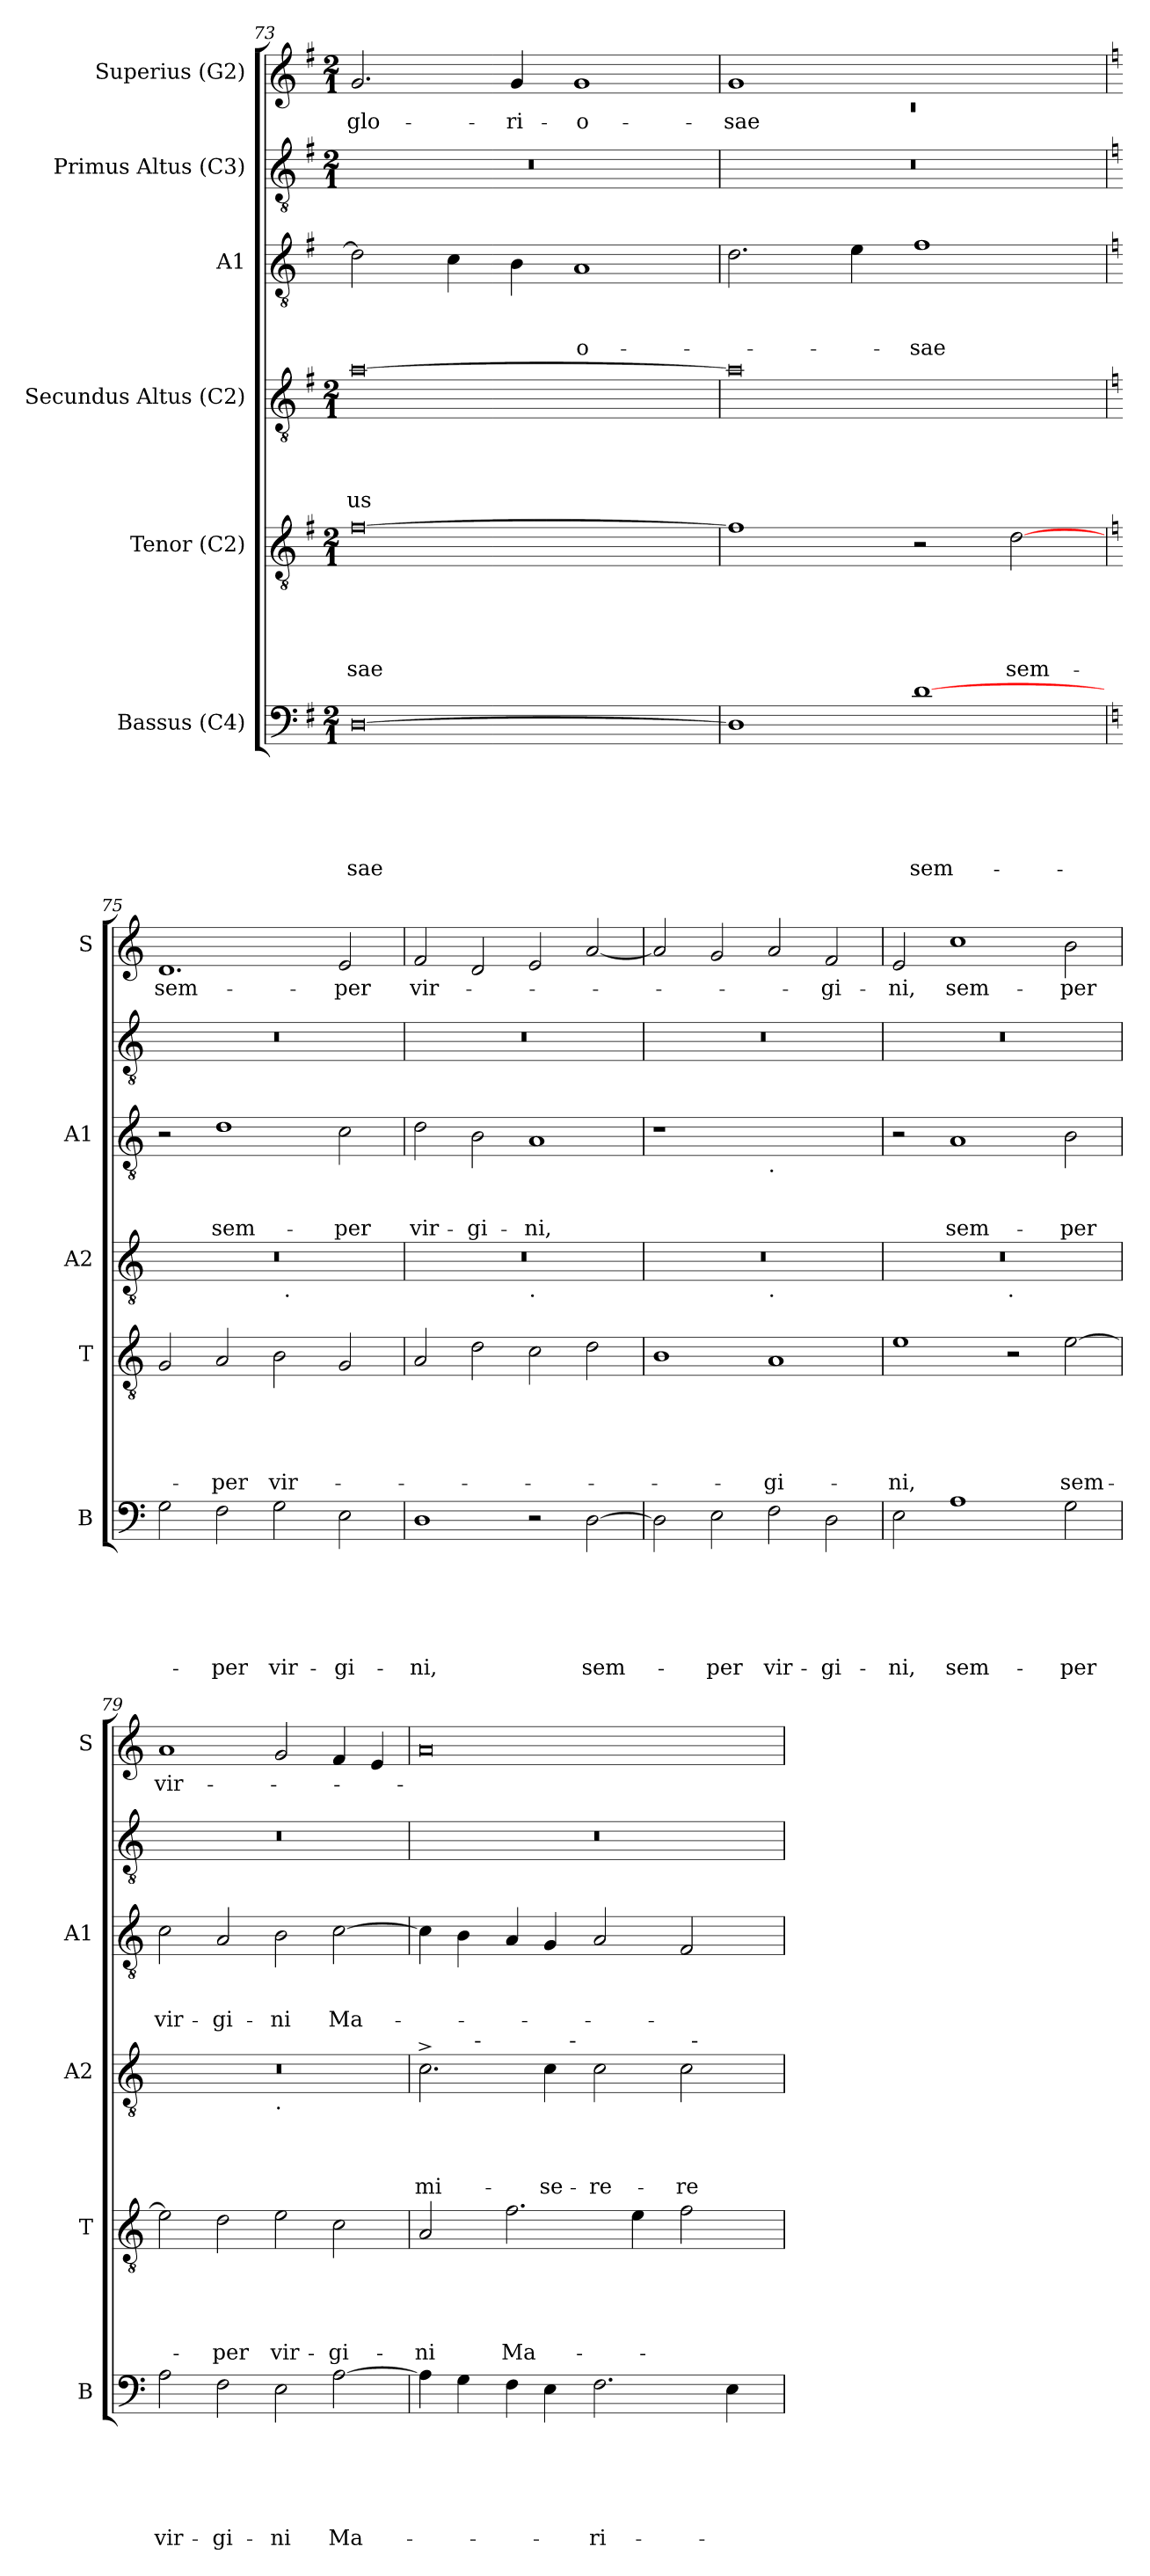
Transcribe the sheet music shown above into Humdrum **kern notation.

**kern	**text	**text	**text	**text	**text	**text	**kern	**text	**text	**text	**text	**text	**kern	**text	**text	**text	**text	**kern	**text	**text	**text	**kern	**kern	**text
*part6	*part6	*part6	*part6	*part6	*part6	*part6	*part5	*part5	*part5	*part5	*part5	*part5	*part4	*part4	*part4	*part4	*part4	*part3	*part3	*part3	*part3	*part2	*part1	*part1
*staff6	*staff6	*staff6	*staff6	*staff6	*staff6	*staff6	*staff5	*staff5	*staff5	*staff5	*staff5	*staff5	*staff4	*staff4	*staff4	*staff4	*staff4	*staff3	*staff3	*staff3	*staff3	*staff2	*staff1	*staff1
*I"Bassus (C4)	*	*	*	*	*	*	*I"Tenor (C2)	*	*	*	*	*	*I"Secundus Altus (C2)	*	*	*	*	*I"A1	*	*	*	*I"Primus Altus (C3)	*I"Superius (G2)	*
*I'B	*	*	*	*	*	*	*I'T	*	*	*	*	*	*I'A2	*	*	*	*	*I'A1	*	*	*	*	*I'S	*
*clefF4	*	*	*	*	*	*	*clefGv2	*	*	*	*	*	*clefGv2	*	*	*	*	*clefGv2	*	*	*	*clefGv2	*clefG2	*
*k[f#]	*	*	*	*	*	*	*k[f#]	*	*	*	*	*	*k[f#]	*	*	*	*	*k[f#]	*	*	*	*k[f#]	*k[f#]	*
*G:	*	*	*	*	*	*	*G:	*	*	*	*	*	*G:	*	*	*	*	*G:	*	*	*	*G:	*G:	*
*M2/1	*	*	*	*	*	*	*M2/1	*	*	*	*	*	*M2/1	*	*	*	*	*	*	*	*	*M2/1	*M2/1	*
=73	=73	=73	=73	=73	=73	=73	=73	=73	=73	=73	=73	=73	=73	=73	=73	=73	=73	=73	=73	=73	=73	=73	=73	=73
!	!	!	!	!	!	!LO:LY:b	!	!	!	!	!	!LO:LY:b	!	!	!	!	!LO:LY:b:rj	!	!	!	!	!	!	!LO:LY:b
[<0D	.	.	.	.	.	-sae	[>0f#	.	.	.	.	-sae	[>0a	.	.	.	-us	2d\]	.	.	.	0r	2.g/	glo-
.	.	.	.	.	.	.	.	.	.	.	.	.	.	.	.	.	.	4c\	.	.	.	.	.	.
!	!	!	!	!	!	!	!	!	!	!	!	!	!	!	!	!	!	!	!	!	!	!	!	!LO:LY:b
.	.	.	.	.	.	.	.	.	.	.	.	.	.	.	.	.	.	4B\	.	.	.	.	4g/	-ri-
!	!	!	!	!	!	!	!	!	!	!	!	!	!	!	!	!	!	!	!	!	!LO:LY:b:rj	!	!	!LO:LY:b:rj
.	.	.	.	.	.	.	.	.	.	.	.	.	.	.	.	.	.	1A	.	.	-o-	.	1g	-o-
=74	=74	=74	=74	=74	=74	=74	=74	=74	=74	=74	=74	=74	=74	=74	=74	=74	=74	=74	=74	=74	=74	=74	=74	=74
*	*	*	*	*	*	*	*	*	*	*	*	*	*	*	*	*	*	*	*	*	*	*	*^	*
!	!	!	!	!	!	!	!	!	!	!	!	!	!	!	!	!	!	!	!	!	!	!	!	!LO:N:vis=1	!LO:LY:b
1D]	.	.	.	.	.	.	1f#]	.	.	.	.	.	0a]	.	.	.	.	2.d\	.	.	.	0r	1g	0rc	-sae
.	.	.	.	.	.	.	.	.	.	.	.	.	.	.	.	.	.	4e\	.	.	.	.	.	.	.
!	!	!	!	!	!	!LO:LY:b	!	!	!	!	!	!	!	!	!	!	!	!	!	!	!LO:LY:b	!	!	!	!
[>1d	.	.	.	.	.	sem-	2r	.	.	.	.	.	.	.	.	.	.	1f#	.	.	-sae	.	1ryy	.	.
!	!	!	!	!	!	!	!	!	!	!	!	!LO:LY:b	!	!	!	!	!	!	!	!	!	!	!	!	!
.	.	.	.	.	.	.	[>2d\	.	.	.	.	sem-	.	.	.	.	.	.	.	.	.	.	.	.	.
*	*	*	*	*	*	*	*	*	*	*	*	*	*	*	*	*	*	*	*	*	*	*	*v	*v	*
!!LO:PB:g=z
=75	=75	=75	=75	=75	=75	=75	=75	=75	=75	=75	=75	=75	=75	=75	=75	=75	=75	=75	=75	=75	=75	=75	=75	=75
*k[]	*	*	*	*	*	*	*k[]	*	*	*	*	*	*k[]	*	*	*	*	*k[]	*	*	*	*k[]	*k[]	*
*C:	*	*	*	*	*	*	*C:	*	*	*	*	*	*C:	*	*	*	*	*C:	*	*	*	*C:	*C:	*
!	!	!	!	!	!	!	!	!	!	!	!	!	!	!	!	!	!	!	!	!	!	!	!	!LO:LY:b
*	*	*	*	*	*	*	*	*	*	*	*	*	*^	*	*	*	*	*	*	*	*	*	*	*
2G\	.	.	.	.	.	.	2G/	.	.	.	.	.	0r	1ryy	.	.	.	.	2r	.	.	.	0r	1.d	sem-
!	!	!	!	!	!	!LO:LY:b	!	!	!	!	!	!LO:LY:b	!	!	!	!	!	!	!	!	!	!LO:LY:b	!	!	!
2F\	.	.	.	.	.	-per	2A/	.	.	.	.	-per	.	.	.	.	.	.	1d	.	.	sem-	.	.	.
!	!	!	!	!	!	!LO:LY:b	!	!	!	!	!	!LO:LY:b	!	!	!	!	!	!	!	!	!	!	!	!	!
2G\	.	.	.	.	.	vir-	2B\	.	.	.	.	vir-	.	32ryy	.	.	.	.	.	.	.	.	.	.	.
!	!	!	!	!	!	!	!	!	!	!	!	!	!	!LO:TX:b:t=.	!	!	!	!	!	!	!	!	!	!	!
.	.	.	.	.	.	.	.	.	.	.	.	.	.	2ryy	.	.	.	.	.	.	.	.	.	.	.
!	!	!	!	!	!	!LO:LY:b	!	!	!	!	!	!	!	!	!	!	!	!	!	!	!	!LO:LY:b	!	!	!LO:LY:b
2E\	.	.	.	.	.	-gi-	2G/	.	.	.	.	.	.	.	.	.	.	.	2c\	.	.	-per	.	2e/	-per
.	.	.	.	.	.	.	.	.	.	.	.	.	.	4...ryy	.	.	.	.	.	.	.	.	.	.	.
=76	=76	=76	=76	=76	=76	=76	=76	=76	=76	=76	=76	=76	=76	=76	=76	=76	=76	=76	=76	=76	=76	=76	=76	=76	=76
!	!	!	!	!	!	!LO:LY:b	!	!	!	!	!	!	!	!	!	!	!	!	!	!	!	!LO:LY:b	!	!	!LO:LY:b
1D	.	.	.	.	.	-ni,	2A/	.	.	.	.	.	0r	1ryy	.	.	.	.	2d\	.	.	vir-	0r	2f/	vir-
!	!	!	!	!	!	!	!	!	!	!	!	!	!	!	!	!	!	!	!	!	!	!LO:LY:b	!	!	!
.	.	.	.	.	.	.	2d\	.	.	.	.	.	.	.	.	.	.	.	2B\	.	.	-gi-	.	2d/	.
!	!	!	!	!	!	!	!	!	!	!	!	!	!	!LO:TX:b:t=.	!	!	!	!	!	!	!	!	!	!	!
!	!	!	!	!	!	!	!	!	!	!	!	!	!	!	!	!	!	!	!	!	!	!LO:LY:b	!	!	!
2r	.	.	.	.	.	.	2c\	.	.	.	.	.	.	1ryy	.	.	.	.	1A	.	.	-ni,	.	2e/	.
!	!	!	!	!	!	!LO:LY:b	!	!	!	!	!	!	!	!	!	!	!	!	!	!	!	!	!	!	!
[>2D\	.	.	.	.	.	sem-	2d\	.	.	.	.	.	.	.	.	.	.	.	.	.	.	.	.	[<2a/	.
=77	=77	=77	=77	=77	=77	=77	=77	=77	=77	=77	=77	=77	=77	=77	=77	=77	=77	=77	=77	=77	=77	=77	=77	=77	=77
2D\]	.	.	.	.	.	.	1B	.	.	.	.	.	0r	1ryy	.	.	.	.	1r	.	.	.	0r	2a/]	.
!	!	!	!	!	!	!LO:LY:b	!	!	!	!	!	!	!	!	!	!	!	!	!	!	!	!	!	!	!
2E\	.	.	.	.	.	-per	.	.	.	.	.	.	.	.	.	.	.	.	.	.	.	.	.	2g/	.
!	!	!	!	!	!	!	!	!	!	!	!	!	!	!	!	!	!	!	!LO:TX:b:t=.	!	!	!	!	!	!
!	!	!	!	!	!	!	!	!	!	!	!	!	!	!LO:TX:b:t=.	!	!	!	!	!	!	!	!	!	!	!
!	!	!	!	!	!	!LO:LY:b	!	!	!	!	!	!LO:LY:b	!	!	!	!	!	!	!	!	!	!	!	!	!
2F\	.	.	.	.	.	vir-	1A	.	.	.	.	-gi-	.	1ryy	.	.	.	.	1ryy	.	.	.	.	2a/	.
!	!	!	!	!	!	!LO:LY:b	!	!	!	!	!	!	!	!	!	!	!	!	!	!	!	!	!	!	!LO:LY:b
2D\	.	.	.	.	.	-gi-	.	.	.	.	.	.	.	.	.	.	.	.	.	.	.	.	.	2f/	-gi-
=78	=78	=78	=78	=78	=78	=78	=78	=78	=78	=78	=78	=78	=78	=78	=78	=78	=78	=78	=78	=78	=78	=78	=78	=78	=78
!	!	!	!	!	!	!LO:LY:b	!	!	!	!	!	!LO:LY:b	!	!	!	!	!	!	!	!	!	!	!	!	!LO:LY:b
2E\	.	.	.	.	.	-ni,	1e	.	.	.	.	-ni,	0r	1ryy	.	.	.	.	2r	.	.	.	0r	2e/	-ni,
!	!	!	!	!	!	!LO:LY:b	!	!	!	!	!	!	!	!	!	!	!	!	!	!	!	!LO:LY:b	!	!	!LO:LY:b
1A	.	.	.	.	.	sem-	.	.	.	.	.	.	.	.	.	.	.	.	1A	.	.	sem-	.	1cc	sem-
!	!	!	!	!	!	!	!	!	!	!	!	!	!	!LO:TX:b:t=.	!	!	!	!	!	!	!	!	!	!	!
.	.	.	.	.	.	.	2r	.	.	.	.	.	.	1ryy	.	.	.	.	.	.	.	.	.	.	.
!	!	!	!	!	!	!LO:LY:b	!	!	!	!	!	!LO:LY:b	!	!	!	!	!	!	!	!	!	!LO:LY:b	!	!	!LO:LY:b
2G\	.	.	.	.	.	-per	[>2e\	.	.	.	.	sem-	.	.	.	.	.	.	2B\	.	.	-per	.	2b\	-per
=79	=79	=79	=79	=79	=79	=79	=79	=79	=79	=79	=79	=79	=79	=79	=79	=79	=79	=79	=79	=79	=79	=79	=79	=79	=79
!	!	!	!	!	!	!LO:LY:b	!	!	!	!	!	!	!	!	!	!	!	!	!	!	!	!LO:LY:b	!	!	!LO:LY:b
2A\	.	.	.	.	.	vir-	2e\]	.	.	.	.	.	0r	1ryy	.	.	.	.	2c\	.	.	vir-	0r	1a	vir-
!	!	!	!	!	!	!LO:LY:b	!	!	!	!	!	!LO:LY:b	!	!	!	!	!	!	!	!	!	!LO:LY:b	!	!	!
2F\	.	.	.	.	.	-gi-	2d\	.	.	.	.	-per	.	.	.	.	.	.	2A/	.	.	-gi-	.	.	.
!	!	!	!	!	!	!	!	!	!	!	!	!	!	!LO:TX:b:t=.	!	!	!	!	!	!	!	!	!	!	!
!	!	!	!	!	!	!LO:LY:b	!	!	!	!	!	!LO:LY:b	!	!	!	!	!	!	!	!	!	!LO:LY:b	!	!	!
2E\	.	.	.	.	.	-ni	2e\	.	.	.	.	vir-	.	1ryy	.	.	.	.	2B\	.	.	-ni	.	2g/	.
!	!	!	!	!	!	!LO:LY:b	!	!	!	!	!	!LO:LY:b	!	!	!	!	!	!	!	!	!	!LO:LY:b	!	!	!
[<2A\	.	.	.	.	.	Ma-	2c\	.	.	.	.	-gi-	.	.	.	.	.	.	[<2c\	.	.	Ma-	.	4f/	.
.	.	.	.	.	.	.	.	.	.	.	.	.	.	.	.	.	.	.	.	.	.	.	.	4e/	.
!!LO:LB:g=z
=80	=80	=80	=80	=80	=80	=80	=80	=80	=80	=80	=80	=80	=80	=80	=80	=80	=80	=80	=80	=80	=80	=80	=80	=80	=80
!	!	!	!	!	!	!	!	!	!	!	!	!LO:LY:b	!	!	!	!	!	!LO:LY:b	!	!	!	!	!	!	!
*	*	*	*	*	*	*	*	*	*	*	*	*	*^	*^	*	*	*	*	*	*	*	*	*	*	*
4A\]	.	.	.	.	.	.	2A/	.	.	.	.	-ni	2.c^>\	4ryy	2..ryy	1ryy	.	.	.	mi-	4c\]	.	.	.	0r	0a	.
4G\	.	.	.	.	.	.	.	.	.	.	.	.	.	16ryy	.	.	.	.	.	.	4B\	.	.	.	.	.	.
!	!	!	!	!	!	!	!	!	!	!	!	!	!	!LO:TX:a:t=-	!	!	!	!	!	!	!	!	!	!	!	!	!
.	.	.	.	.	.	.	.	.	.	.	.	.	.	1ryy	.	.	.	.	.	.	.	.	.	.	.	.	.
!	!	!	!	!	!	!	!	!	!	!	!	!LO:LY:b	!	!	!	!	!	!	!	!	!	!	!	!	!	!	!
4F\	.	.	.	.	.	.	2.f\	.	.	.	.	Ma-	.	.	.	.	.	.	.	.	4A/	.	.	.	.	.	.
!	!	!	!	!	!	!	!	!	!	!	!	!	!	!	!	!	!	!	!	!LO:LY:b	!	!	!	!	!	!	!
4E\	.	.	.	.	.	.	.	.	.	.	.	.	4c\	.	.	.	.	.	.	-se-	4G/	.	.	.	.	.	.
!	!	!	!	!	!	!	!	!	!	!	!	!	!	!	!LO:TX:a:t=-	!	!	!	!	!	!	!	!	!	!	!	!
.	.	.	.	.	.	.	.	.	.	.	.	.	.	.	1ryy	.	.	.	.	.	.	.	.	.	.	.	.
!	!	!	!	!	!	!LO:LY:b	!	!	!	!	!	!	!	!	!	!	!	!	!	!LO:LY:b	!	!	!	!	!	!	!
2.F\	.	.	.	.	.	-ri-	.	.	.	.	.	.	2c\	.	.	2ryy	.	.	.	-re-	2A/	.	.	.	.	.	.
.	.	.	.	.	.	.	4e\	.	.	.	.	.	.	.	.	.	.	.	.	.	.	.	.	.	.	.	.
.	.	.	.	.	.	.	.	.	.	.	.	.	.	2ryy	.	.	.	.	.	.	.	.	.	.	.	.	.
!	!	!	!	!	!	!	!	!	!	!	!	!	!	!	!	!	!	!	!	!LO:LY:b	!	!	!	!	!	!	!
.	.	.	.	.	.	.	2f\	.	.	.	.	.	2c\	.	.	32ryy	.	.	.	-re	2F/	.	.	.	.	.	.
!	!	!	!	!	!	!	!	!	!	!	!	!	!	!	!	!LO:TX:a:t=-	!	!	!	!	!	!	!	!	!	!	!
.	.	.	.	.	.	.	.	.	.	.	.	.	.	.	.	4...ryy	.	.	.	.	.	.	.	.	.	.	.
4E\	.	.	.	.	.	.	.	.	.	.	.	.	.	.	.	.	.	.	.	.	.	.	.	.	.	.	.
.	.	.	.	.	.	.	.	.	.	.	.	.	.	8.ryy	.	.	.	.	.	.	.	.	.	.	.	.	.
.	.	.	.	.	.	.	.	.	.	.	.	.	.	.	8ryy	.	.	.	.	.	.	.	.	.	.	.	.
*	*	*	*	*	*	*	*	*	*	*	*	*	*v	*v	*v	*v	*	*	*	*	*	*	*	*	*	*	*
=	=	=	=	=	=	=	=	=	=	=	=	=	=	=	=	=	=	=	=	=	=	=	=	=
*-	*-	*-	*-	*-	*-	*-	*-	*-	*-	*-	*-	*-	*-	*-	*-	*-	*-	*-	*-	*-	*-	*-	*-	*-
